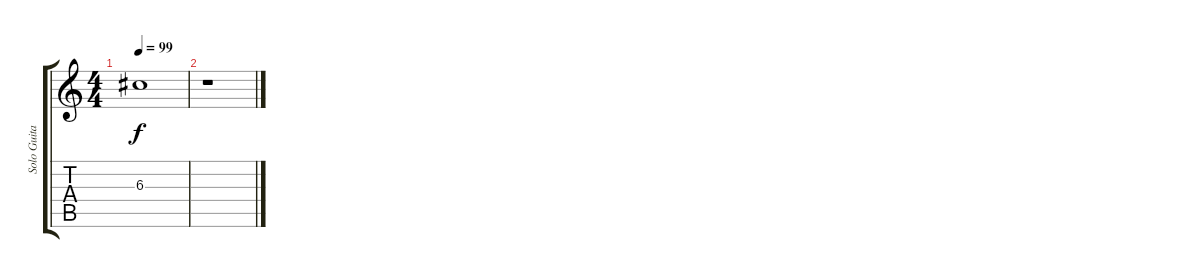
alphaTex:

\track ("Solo Guitar" "Solo Guita") {instrument electricguitarjazz}
\staff {score tabs}
\tuning (E4 B3 G3 D3 A2 E2) {hide}
\ts (4 4)
\tempo 99
\clef g2
\ks c
6.3.1{dy f} |
r.1
